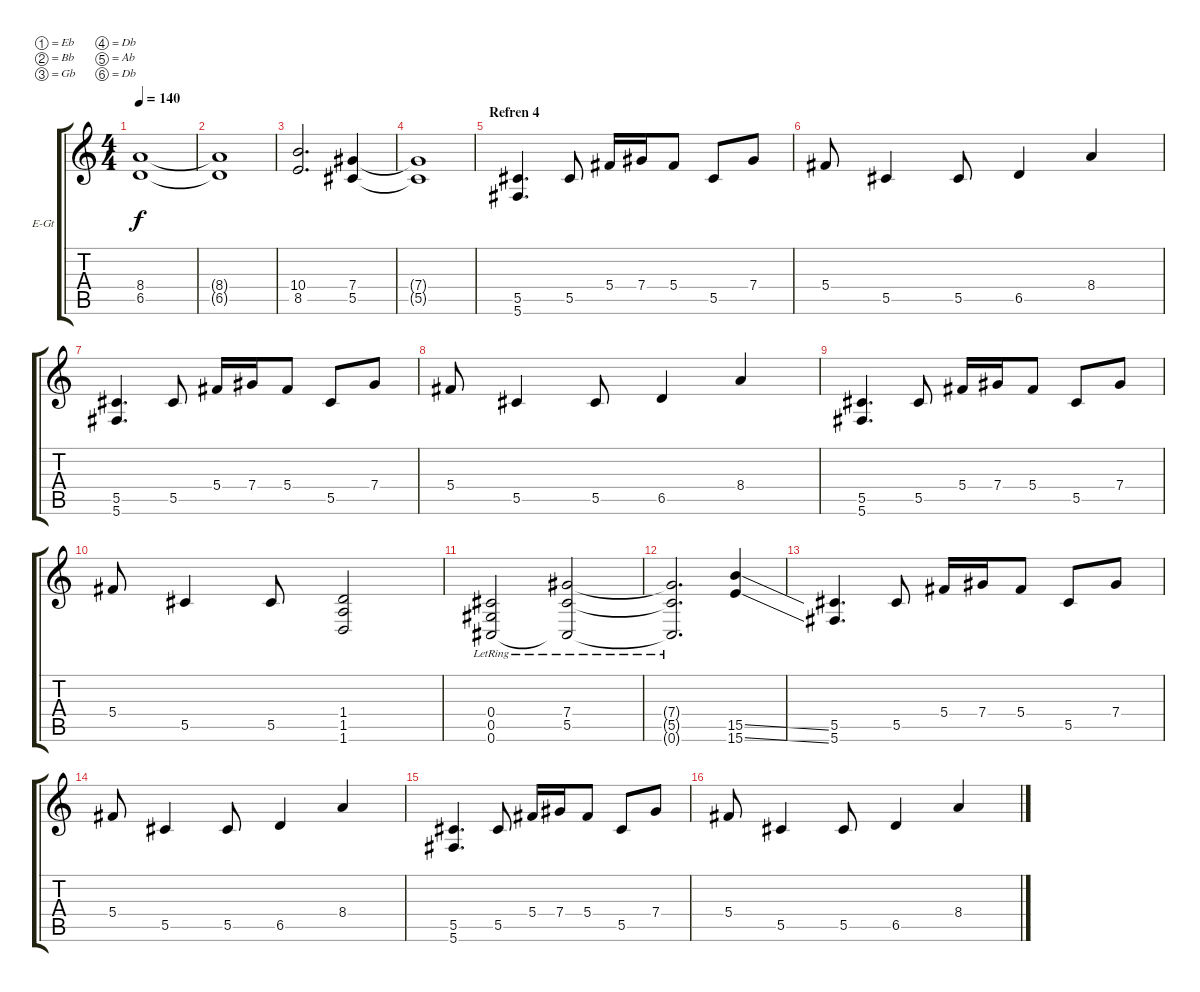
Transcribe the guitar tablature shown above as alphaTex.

\bracketExtendMode groupsimilarinstruments
\firstSystemTrackNameOrientation horizontal
\otherSystemsTrackNameOrientation horizontal
\track ("Gitara 2" "E-Gt") {instrument distortionguitar}
\staff {score tabs}
\tuning (Eb4 Bb3 Gb3 Db3 Ab2 Db2)
\ts (4 4)
\tempo 140
\clef g2
\ks c
(8.4 6.5).1{dy f} |
(8.4{t} 6.5{t}).1 |
(10.4 8.5).2{d} (7.4 5.5).4 |
(7.4{t} 5.5{t}).1 |
\section ("" "Refren 4")
(5.5 5.6).4{d} 5.5.8 5.4.16 7.4.16 5.4.8 5.5.8 7.4.8 |
5.4.8 5.5.4 5.5.8 6.5.4 8.4.4 |
(5.5 5.6).4{d} 5.5.8 5.4.16 7.4.16 5.4.8 5.5.8 7.4.8 |
5.4.8 5.5.4 5.5.8 6.5.4 8.4.4 |
(5.5 5.6).4{d} 5.5.8 5.4.16 7.4.16 5.4.8 5.5.8 7.4.8 |
5.4.8 5.5.4 5.5.8 (1.4 1.5 1.6).2 |
(0.4 0.5 0.6{lr}).2 (7.4 5.5 0.6{lr t}).2 |
(7.4{t} 5.5{t} 0.6{lr t}).2{d} (15.5{ss} 15.6{ss}).4 |
(5.5 5.6).4{d} 5.5.8 5.4.16 7.4.16 5.4.8 5.5.8 7.4.8 |
5.4.8 5.5.4 5.5.8 6.5.4 8.4.4 |
(5.5 5.6).4{d} 5.5.8 5.4.16 7.4.16 5.4.8 5.5.8 7.4.8 |
5.4.8 5.5.4 5.5.8 6.5.4 8.4.4
